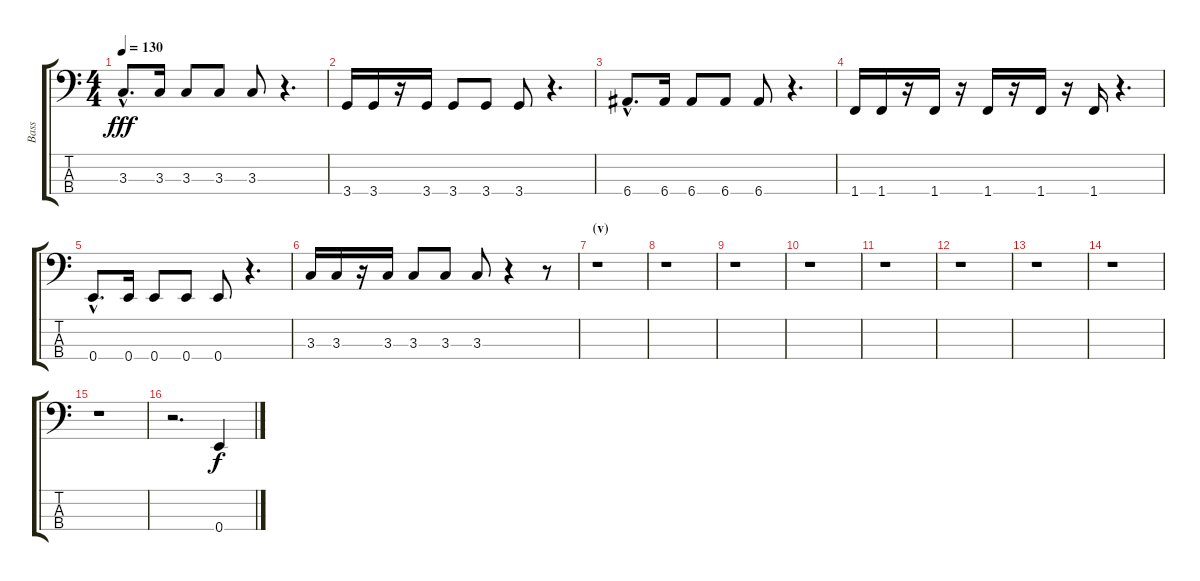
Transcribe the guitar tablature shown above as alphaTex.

\track ("Bass" "Bass") {instrument electricbassfinger}
\staff {score tabs}
\tuning (G2 D2 A1 E1) {hide}
\ts (4 4)
\tempo 130
\clef f4
\ks c
3.3{hac}.8{d dy fff} 3.3.16 3.3.8 3.3.8 3.3.8 r.4{d} |
3.4.16 3.4.16 r.16 3.4.16 3.4.8 3.4.8 3.4.8 r.4{d} |
6.4{hac}.8{d} 6.4.16 6.4.8 6.4.8 6.4.8 r.4{d} |
1.4.16 1.4.16 r.16 1.4.16 r.16 1.4.16 r.16 1.4.16 r.16 1.4.16 r.4{d} |
0.4{hac}.8{d} 0.4.16 0.4.8 0.4.8 0.4.8 r.4{d} |
3.3.16 3.3.16 r.16 3.3.16 3.3.8 3.3.8 3.3.8 r.4 r.8 |
\section ("" "(v)")
r.1 |
r.1 |
r.1 |
r.1 |
r.1 |
r.1 |
r.1 |
r.1 |
r.1 |
r.2{d} 0.4.4{dy f}
